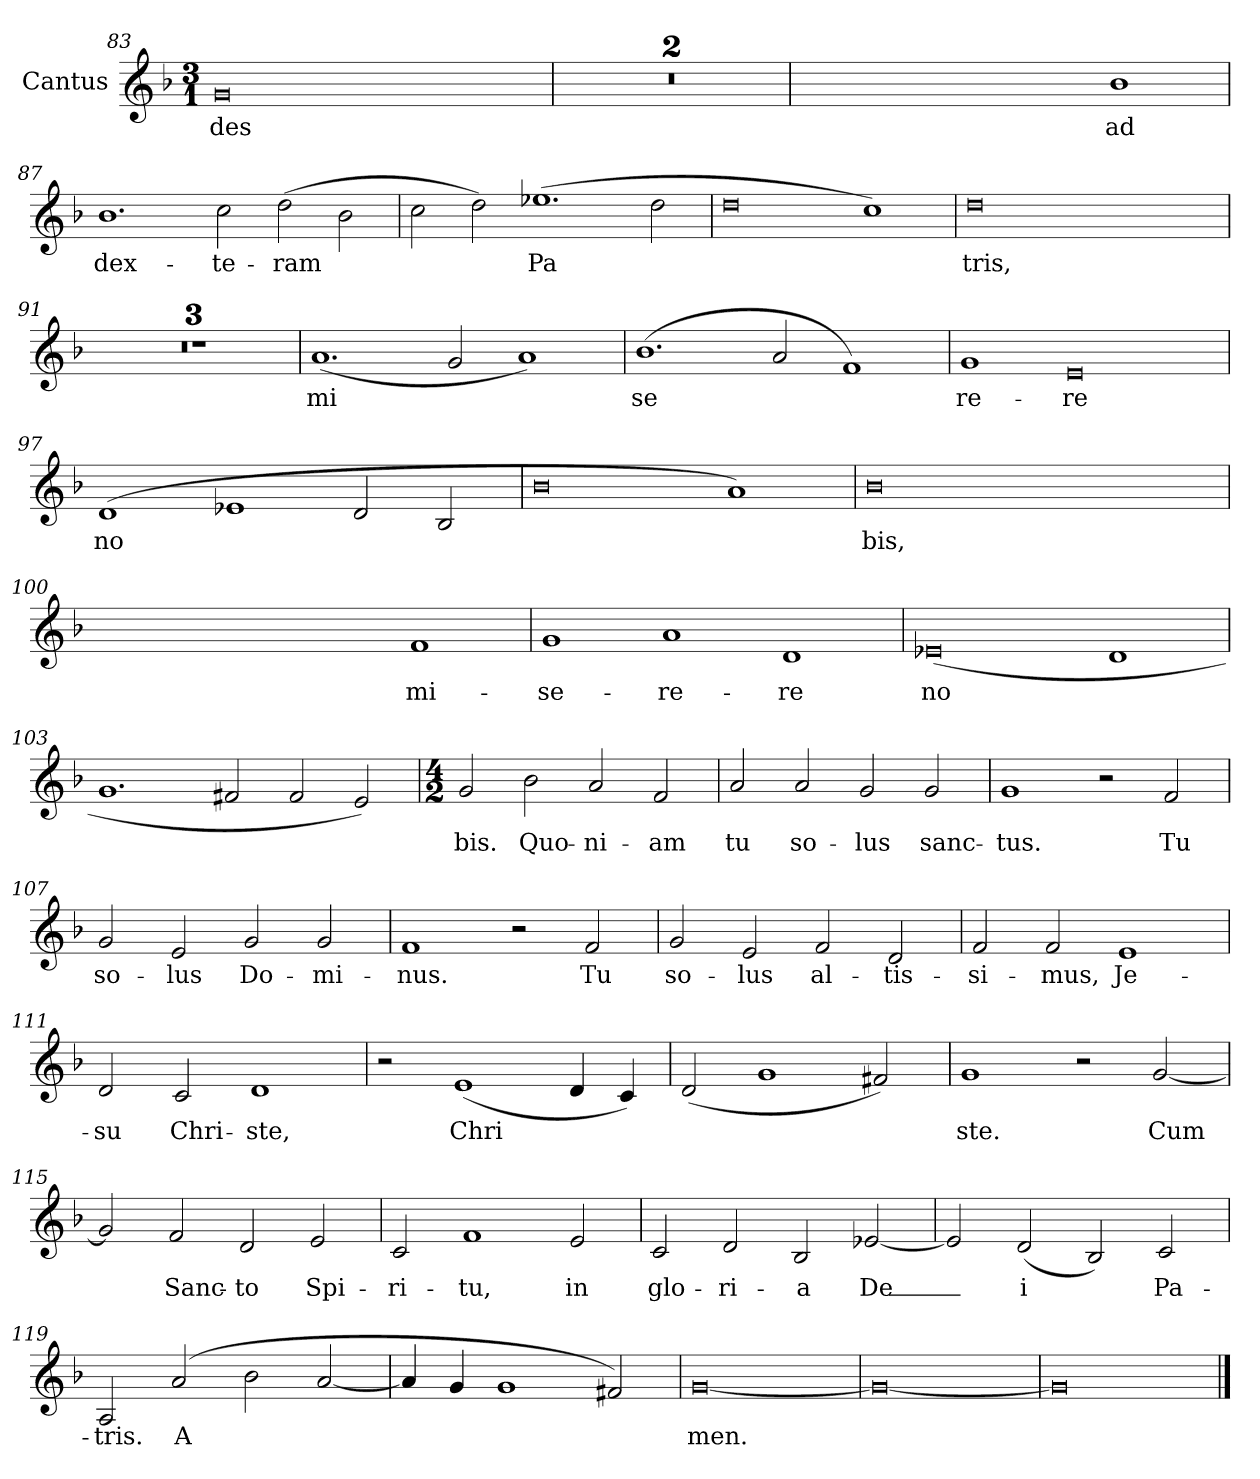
**kern	**text
*part1	*part1
*staff1	*staff1
*I"Cantus	*
*I'C	*
!!LO:LB:g=z
*clefG2	*
*k[b-]	*
*M3/1	*
=83	=83
!	!LO:LY:b
0g	des
2ryy	.
2ryy	.
=84	=84
0.ryy	.
=85	=85
0.ryy	.
=86	=86
2ryy	.
2ryy	.
2ryy	.
2ryy	.
!	!LO:LY:b
1b-	ad
=87	=87
!	!LO:LY:b
1.b-	dex-
!	!LO:LY:b
2cc\	te-
!	!LO:LY:b
(2dd\	ram
2b-\	.
!!LO:LB:g=z
=88	=88
2cc\	.
2dd\)	.
!	!LO:LY:b
(1.ee-X	Pa
2dd\	.
=89	=89
0dd	.
1cc)	.
!!LO:LB:g=z
=90	=90
!	!LO:LY:b
0dd	tris,
2ryy	.
2ryy	.
=91	=91
0.r	.
=92	=92
0.r	.
=93	=93
0.r	.
=94	=94
!	!LO:LY:b
(1.a	mi
2g/	.
1a)	.
!!LO:LB:g=z
=95	=95
!	!LO:LY:b
(1.b-	se
2a/	.
1f)	.
=96	=96
!	!LO:LY:b
1g	re-
!	!LO:LY:b
0e	re
!!LO:LB:g=z
=97	=97
!	!LO:LY:b
(1d	no
1e-X	.
2d/	.
2B-/	.
=98	=98
0b-	.
1a)	.
=99	=99
!	!LO:LY:b
0b-	bis,
2ryy	.
2ryy	.
=100	=100
2ryy	.
2ryy	.
2ryy	.
2ryy	.
!	!LO:LY:b
1f	mi-
!!LO:LB:g=z
=101	=101
!	!LO:LY:b
1g	se-
!	!LO:LY:b
1a	re-
!	!LO:LY:b
1d	re
=102	=102
!	!LO:LY:b
(0e-X	no
1d	.
=103	=103
1.g	.
2f#X/	.
2f#/	.
2e/)	.
!!LO:LB:g=z
=104	=104
*M4/2	*
!	!LO:LY:b
2g/	bis.
!	!LO:LY:b
2b-\	Quo-
!	!LO:LY:b
2a/	ni-
!	!LO:LY:b
2f/	am
=105	=105
!	!LO:LY:b
2a/	tu
!	!LO:LY:b
2a/	so-
!	!LO:LY:b
2g/	lus
!	!LO:LY:b
2g/	sanc-
=106	=106
!	!LO:LY:b
1g	tus.
2r	.
!	!LO:LY:b
2f/	Tu
=107	=107
!	!LO:LY:b
2g/	so-
!	!LO:LY:b
2e/	lus
!	!LO:LY:b
2g/	Do-
!	!LO:LY:b
2g/	mi-
=108	=108
!	!LO:LY:b
1f	nus.
2r	.
!	!LO:LY:b
2f/	Tu
!!LO:LB:g=z
=109	=109
!	!LO:LY:b
2g/	so-
!	!LO:LY:b
2e/	lus
!	!LO:LY:b
2f/	al-
!	!LO:LY:b
2d/	tis-
=110	=110
!	!LO:LY:b
2f/	si-
!	!LO:LY:b
2f/	mus,
!	!LO:LY:b
1e	Je-
=111	=111
!	!LO:LY:b
2d/	su
!	!LO:LY:b
2c/	Chri-
!	!LO:LY:b
1d	ste,
=112	=112
2r	.
!	!LO:LY:b
(1e	Chri
4d/	.
4c/)	.
!!LO:LB:g=z
=113	=113
(2d/	.
1g	.
2f#X/)	.
=114	=114
!	!LO:LY:b
1g	ste.
2r	.
!	!LO:LY:b
[2g/	Cum
=115	=115
2g/]	.
!	!LO:LY:b
2f/	Sanc-
!	!LO:LY:b
2d/	to
!	!LO:LY:b
2e/	Spi-
=116	=116
!	!LO:LY:b
2c/	ri-
!	!LO:LY:b
1f	tu,
!	!LO:LY:b
2e/	in
=117	=117
!	!LO:LY:b
2c/	glo-
!	!LO:LY:b
2d/	ri-
!	!LO:LY:b
2B-/	a
!	!LO:LY:b
[2e-X/	De_-
!!LO:PB:g=z
=118	=118
!	!LO:LY:b
2e-/]	_-
!	!LO:LY:b
(2d/	i
2B-/)	.
!	!LO:LY:b
2c/	Pa-
=119	=119
!	!LO:LY:b
2A/	tris.
!	!LO:LY:b
(2a/	A
2b-\	.
[2a/	.
=120	=120
4a/]	.
4g/	.
1g	.
2f#X/)	.
=121	=121
!	!LO:LY:b
[0g	men.
=122	=122
0g_	.
=123	=123
0g]	.
==	==
*-	*-
